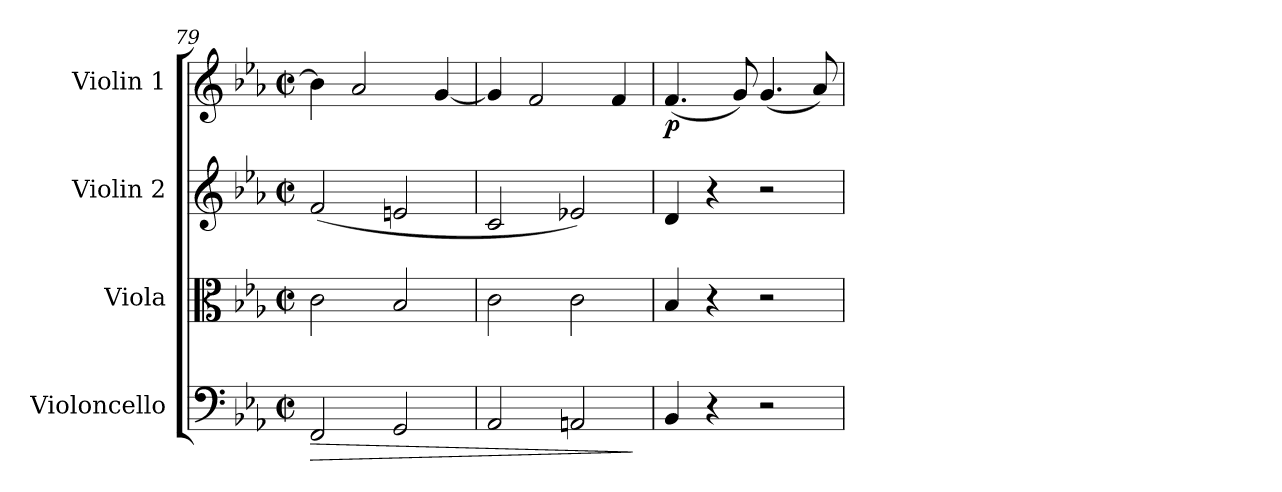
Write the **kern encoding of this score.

**kern	**dynam	**kern	**kern	**kern	**dynam
*part4	*part4	*part3	*part2	*part1	*part1
*staff4	*staff4	*staff3	*staff2	*staff1	*staff1
*I"Violoncello	*	*I"Viola	*I"Violin 2	*I"Violin 1	*
*I'Vc	*	*I'Vla	*I'Vln	*I'Vln	*
*clefF4	*	*clefC3	*clefG2	*clefG2	*
*k[b-e-a-]	*	*k[b-e-a-]	*k[b-e-a-]	*k[b-e-a-]	*
*M2/2	*	*M2/2	*M2/2	*M2/2	*
*met(c|)	*	*met(c|)	*met(c|)	*met(c|)	*
=79	=79	=79	=79	=79	=79
!	!LO:HP:b	!	!	!	!
2FF/	>	2c\	(<2f/	4b-\]	.
.	.	.	.	2a-/	.
2GG/	.	2B-/	2en/	.	.
.	.	.	.	[4g/	.
=80	=80	=80	=80	=80	=80
2AA-/	.	2c\	2c/	4g/]	.
.	.	.	.	2f/	.
2AAn/	.	2c\	2e-X/)	.	.
.	.	.	.	4f/	.
.	]	.	.	.	.
=81	=81	=81	=81	=81	=81
!	!	!	!	!	!LO:DY:b
4BB-/	.	4B-/	4d/	(4.f/	p
4r	.	4r	4r	.	.
.	.	.	.	8g/)	.
2r	.	2r	2r	(4.g/	.
.	.	.	.	8a-/)	.
=	=	=	=	=	=
*-	*-	*-	*-	*-	*-
